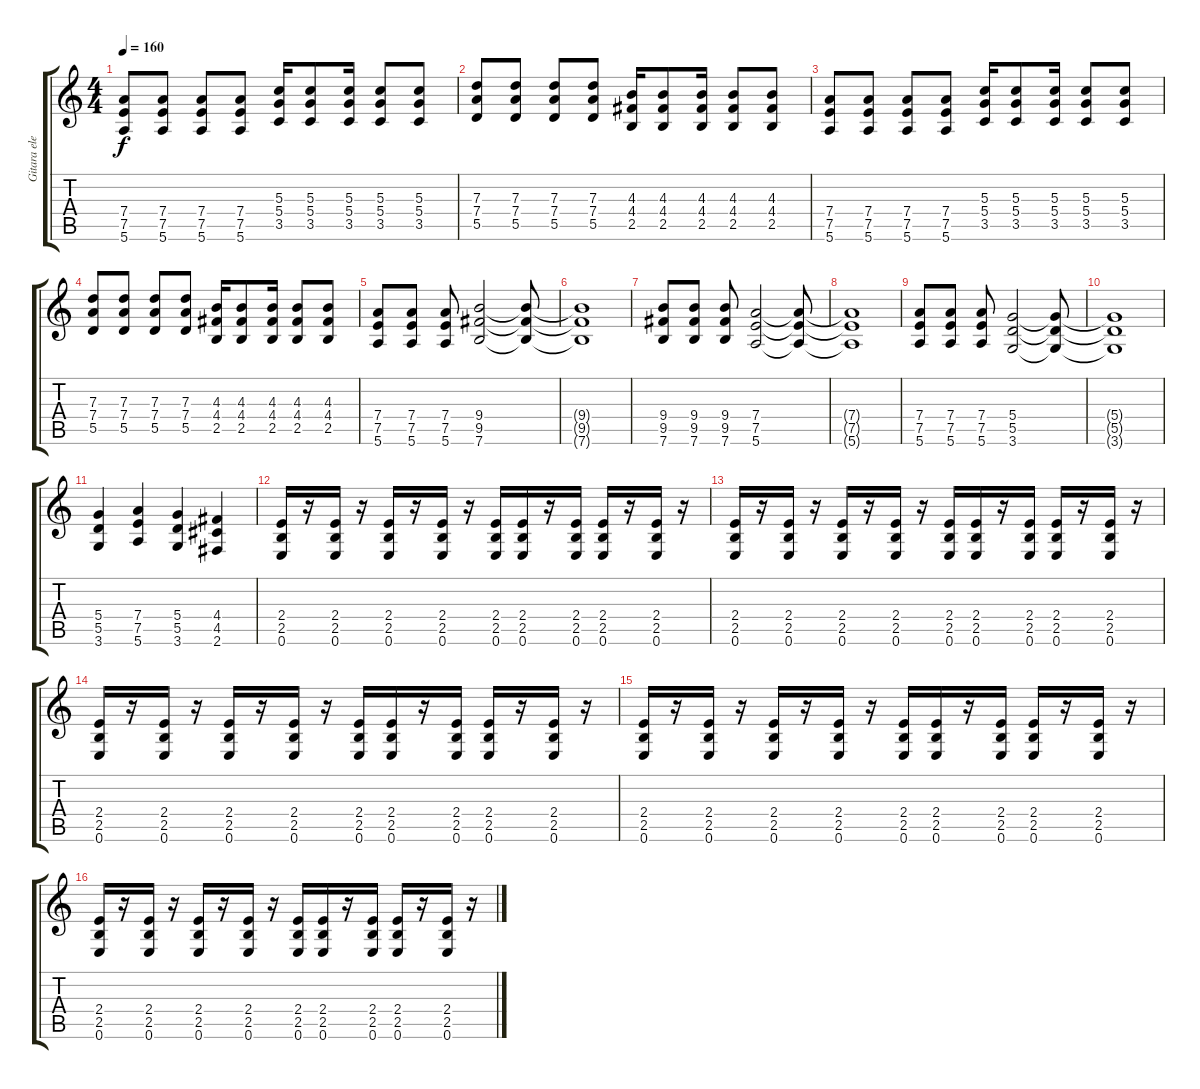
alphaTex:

\track ("Gitara elektryczna (II)" "Gitara ele") {instrument distortionguitar}
\staff {score tabs}
\tuning (E4 B3 G3 D3 A2 E2) {hide}
\ts (4 4)
\tempo 160
\clef g2
\ks c
(7.4 7.5 5.6).8{dy f} (7.4 7.5 5.6).8 (7.4 7.5 5.6).8 (7.4 7.5 5.6).8 (5.3 5.4 3.5).16 (5.3 5.4 3.5).8 (5.3 5.4 3.5).16 (5.3 5.4 3.5).8 (5.3 5.4 3.5).8 |
(7.3 7.4 5.5).8 (7.3 7.4 5.5).8 (7.3 7.4 5.5).8 (7.3 7.4 5.5).8 (4.3 4.4 2.5).16 (4.3 4.4 2.5).8 (4.3 4.4 2.5).16 (4.3 4.4 2.5).8 (4.3 4.4 2.5).8 |
(7.4 7.5 5.6).8 (7.4 7.5 5.6).8 (7.4 7.5 5.6).8 (7.4 7.5 5.6).8 (5.3 5.4 3.5).16 (5.3 5.4 3.5).8 (5.3 5.4 3.5).16 (5.3 5.4 3.5).8 (5.3 5.4 3.5).8 |
(7.3 7.4 5.5).8 (7.3 7.4 5.5).8 (7.3 7.4 5.5).8 (7.3 7.4 5.5).8 (4.3 4.4 2.5).16 (4.3 4.4 2.5).8 (4.3 4.4 2.5).16 (4.3 4.4 2.5).8 (4.3 4.4 2.5).8 |
(7.4 7.5 5.6).8 (7.4 7.5 5.6).8 (7.4 7.5 5.6).8 (9.4 9.5 7.6).2 (9.4{t} 9.5{t} 7.6{t}).8 |
(9.4{t} 9.5{t} 7.6{t}).1 |
(9.4 9.5 7.6).8 (9.4 9.5 7.6).8 (9.4 9.5 7.6).8 (7.4 7.5 5.6).2 (7.4{t} 7.5{t} 5.6{t}).8 |
(7.4{t} 7.5{t} 5.6{t}).1 |
(7.4 7.5 5.6).8 (7.4 7.5 5.6).8 (7.4 7.5 5.6).8 (5.4 5.5 3.6).2 (5.4{t} 5.5{t} 3.6{t}).8 |
(5.4{t} 5.5{t} 3.6{t}).1 |
(5.4 5.5 3.6).4 (7.4 7.5 5.6).4 (5.4 5.5 3.6).4 (4.4 4.5 2.6).4 |
(2.4 2.5 0.6).16 r.16 (2.4 2.5 0.6).16 r.16 (2.4 2.5 0.6).16 r.16 (2.4 2.5 0.6).16 r.16 (2.4 2.5 0.6).16 (2.4 2.5 0.6).16 r.16 (2.4 2.5 0.6).16 (2.4 2.5 0.6).16 r.16 (2.4 2.5 0.6).16 r.16 |
(2.4 2.5 0.6).16 r.16 (2.4 2.5 0.6).16 r.16 (2.4 2.5 0.6).16 r.16 (2.4 2.5 0.6).16 r.16 (2.4 2.5 0.6).16 (2.4 2.5 0.6).16 r.16 (2.4 2.5 0.6).16 (2.4 2.5 0.6).16 r.16 (2.4 2.5 0.6).16 r.16 |
(2.4 2.5 0.6).16 r.16 (2.4 2.5 0.6).16 r.16 (2.4 2.5 0.6).16 r.16 (2.4 2.5 0.6).16 r.16 (2.4 2.5 0.6).16 (2.4 2.5 0.6).16 r.16 (2.4 2.5 0.6).16 (2.4 2.5 0.6).16 r.16 (2.4 2.5 0.6).16 r.16 |
(2.4 2.5 0.6).16 r.16 (2.4 2.5 0.6).16 r.16 (2.4 2.5 0.6).16 r.16 (2.4 2.5 0.6).16 r.16 (2.4 2.5 0.6).16 (2.4 2.5 0.6).16 r.16 (2.4 2.5 0.6).16 (2.4 2.5 0.6).16 r.16 (2.4 2.5 0.6).16 r.16 |
(2.4 2.5 0.6).16 r.16 (2.4 2.5 0.6).16 r.16 (2.4 2.5 0.6).16 r.16 (2.4 2.5 0.6).16 r.16 (2.4 2.5 0.6).16 (2.4 2.5 0.6).16 r.16 (2.4 2.5 0.6).16 (2.4 2.5 0.6).16 r.16 (2.4 2.5 0.6).16 r.16
